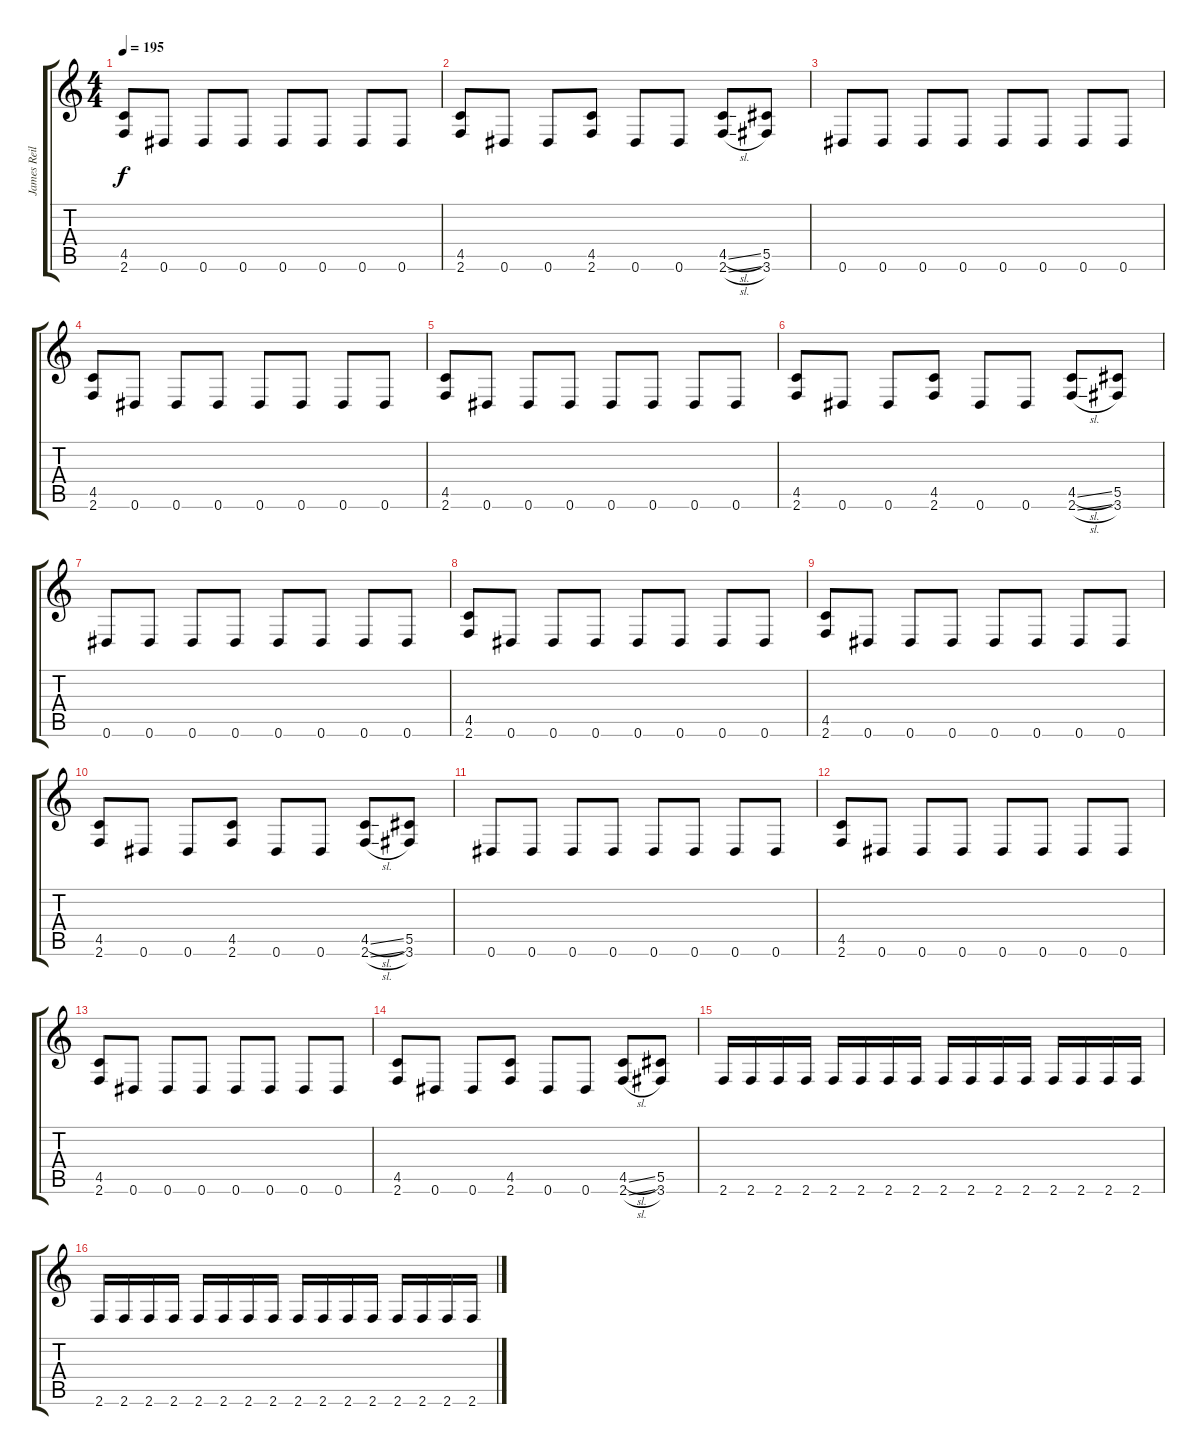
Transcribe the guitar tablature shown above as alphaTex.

\track ("James Reilly" "James Reil") {instrument distortionguitar}
\staff {score tabs}
\tuning (Eb4 Bb3 Gb3 Db3 Ab2 Eb2) {hide}
\ts (4 4)
\tempo 195
\clef g2
\ks c
(4.5 2.6).8{dy f} 0.6.8 0.6.8 0.6.8 0.6.8 0.6.8 0.6.8 0.6.8 |
(4.5 2.6).8 0.6.8 0.6.8 (4.5 2.6).8 0.6.8 0.6.8 (4.5{sl} 2.6{sl}).8 (5.5 3.6).8 |
0.6.8 0.6.8 0.6.8 0.6.8 0.6.8 0.6.8 0.6.8 0.6.8 |
(4.5 2.6).8 0.6.8 0.6.8 0.6.8 0.6.8 0.6.8 0.6.8 0.6.8 |
(4.5 2.6).8 0.6.8 0.6.8 0.6.8 0.6.8 0.6.8 0.6.8 0.6.8 |
(4.5 2.6).8 0.6.8 0.6.8 (4.5 2.6).8 0.6.8 0.6.8 (4.5{sl} 2.6{sl}).8 (5.5 3.6).8 |
0.6.8 0.6.8 0.6.8 0.6.8 0.6.8 0.6.8 0.6.8 0.6.8 |
(4.5 2.6).8 0.6.8 0.6.8 0.6.8 0.6.8 0.6.8 0.6.8 0.6.8 |
(4.5 2.6).8 0.6.8 0.6.8 0.6.8 0.6.8 0.6.8 0.6.8 0.6.8 |
(4.5 2.6).8 0.6.8 0.6.8 (4.5 2.6).8 0.6.8 0.6.8 (4.5{sl} 2.6{sl}).8 (5.5 3.6).8 |
0.6.8 0.6.8 0.6.8 0.6.8 0.6.8 0.6.8 0.6.8 0.6.8 |
(4.5 2.6).8 0.6.8 0.6.8 0.6.8 0.6.8 0.6.8 0.6.8 0.6.8 |
(4.5 2.6).8 0.6.8 0.6.8 0.6.8 0.6.8 0.6.8 0.6.8 0.6.8 |
(4.5 2.6).8 0.6.8 0.6.8 (4.5 2.6).8 0.6.8 0.6.8 (4.5{sl} 2.6{sl}).8 (5.5 3.6).8 |
2.6.16 2.6.16 2.6.16 2.6.16 2.6.16 2.6.16 2.6.16 2.6.16 2.6.16 2.6.16 2.6.16 2.6.16 2.6.16 2.6.16 2.6.16 2.6.16 |
2.6.16 2.6.16 2.6.16 2.6.16 2.6.16 2.6.16 2.6.16 2.6.16 2.6.16 2.6.16 2.6.16 2.6.16 2.6.16 2.6.16 2.6.16 2.6.16
